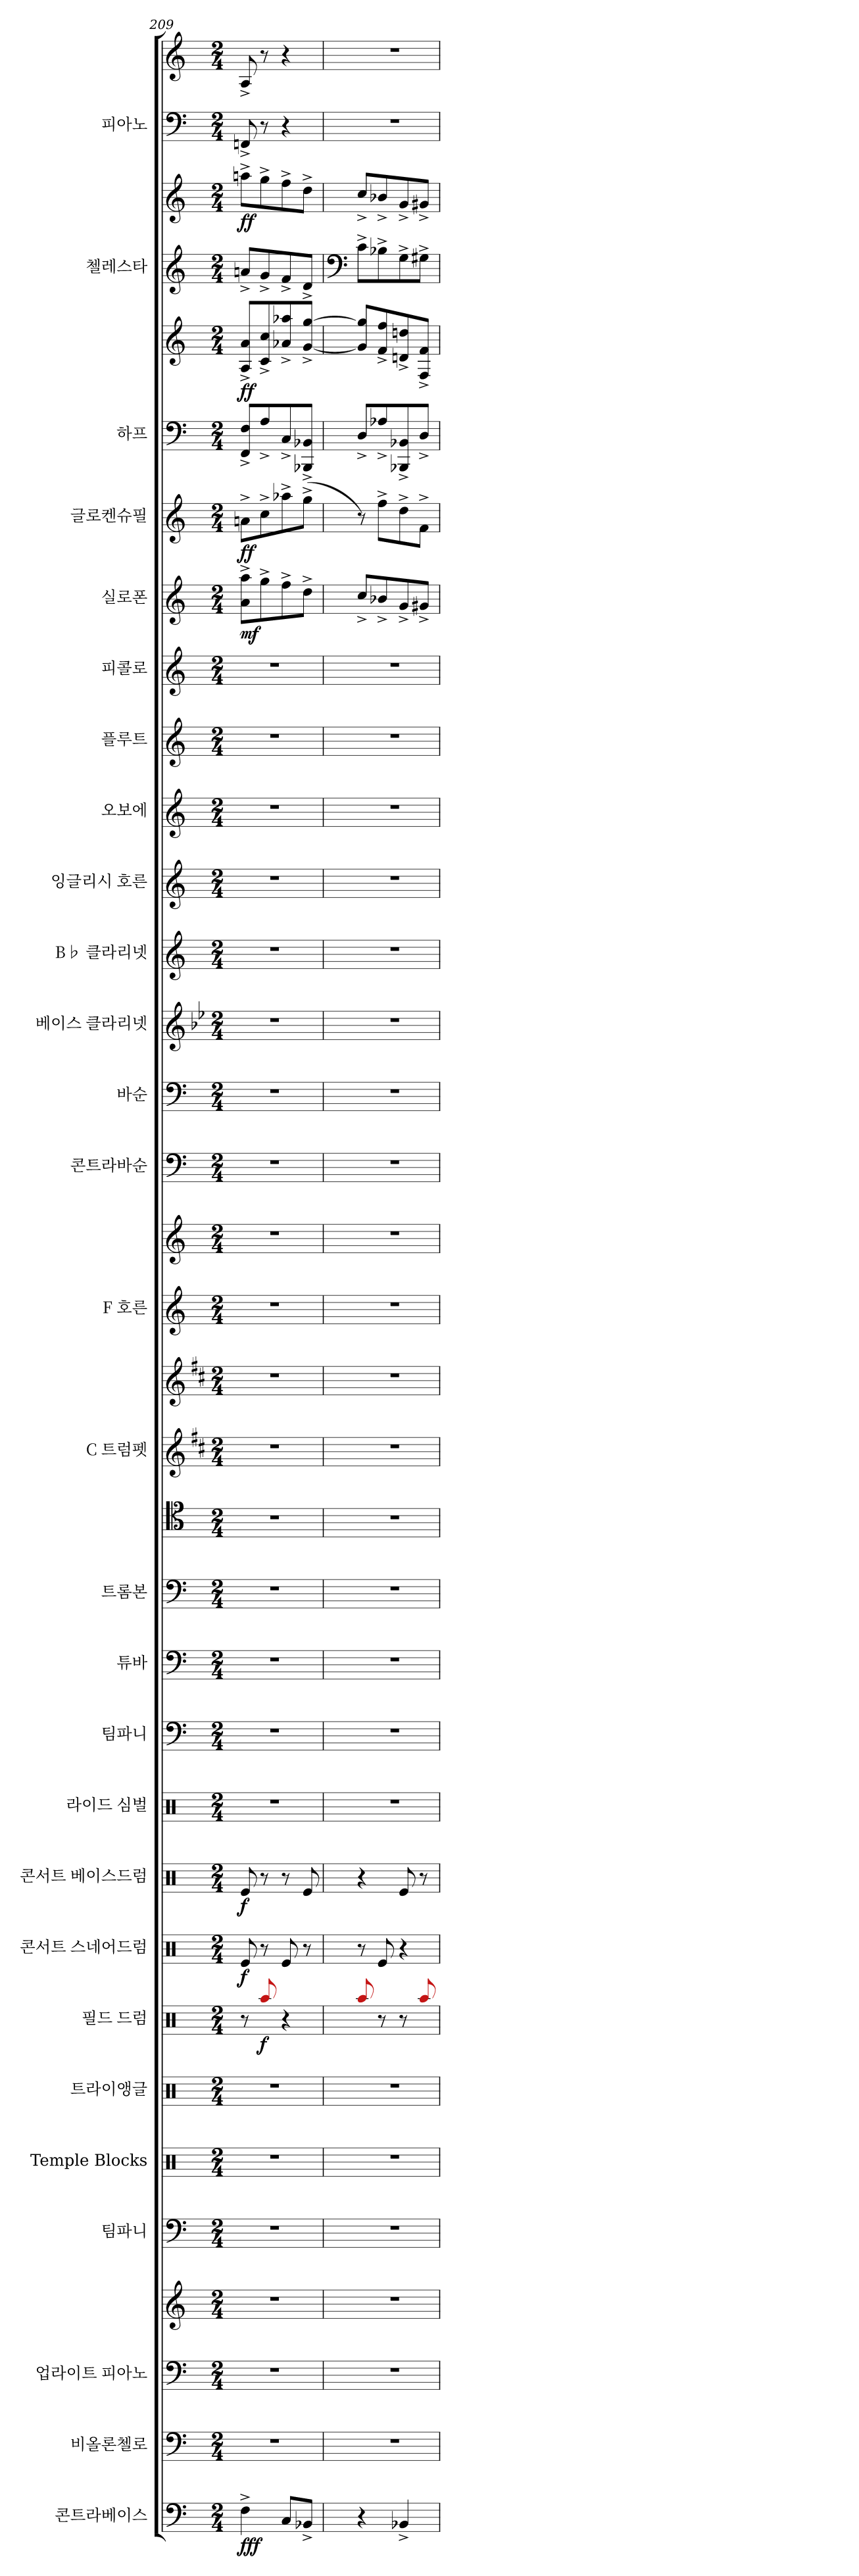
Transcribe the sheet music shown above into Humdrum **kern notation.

**kern	**dynam	**kern	**kern	**kern	**kern	**kern	**kern	**kern	**dynam	**kern	**dynam	**kern	**dynam	**kern	**kern	**kern	**kern	**kern	**kern	**kern	**kern	**kern	**kern	**kern	**kern	**kern	**kern	**kern	**kern	**kern	**kern	**dynam	**kern	**dynam	**kern	**kern	**dynam	**kern	**kern	**dynam	**kern	**kern
*part28	*part28	*part27	*part26	*part26	*part25	*part24	*part23	*part22	*part22	*part21	*part21	*part20	*part20	*part19	*part18	*part17	*part16	*part16	*part15	*part15	*part14	*part14	*part13	*part12	*part11	*part10	*part9	*part8	*part7	*part6	*part5	*part5	*part4	*part4	*part3	*part3	*part3	*part2	*part2	*part2	*part1	*part1
*staff35	*staff35	*staff34	*staff33	*staff32	*staff31	*staff30	*staff29	*staff28	*staff28	*staff27	*staff27	*staff26	*staff26	*staff25	*staff24	*staff23	*staff22	*staff21	*staff20	*staff19	*staff18	*staff17	*staff16	*staff15	*staff14	*staff13	*staff12	*staff11	*staff10	*staff9	*staff8	*staff8	*staff7	*staff7	*staff6	*staff5	*staff5/6	*staff4	*staff3	*staff3/4	*staff2	*staff1
*I"콘트라베이스	*	*I"비올론첼로	*I"업라이트 피아노	*	*I"팀파니	*I"Temple Blocks	*I"트라이앵글	*I"필드 드럼	*	*I"콘서트 스네어드럼	*	*I"콘서트 베이스드럼	*	*I"라이드 심벌	*I"팀파니	*I"튜바	*I"트롬본	*	*I"C 트럼펫	*	*I"F 호른	*	*I"콘트라바순	*I"바순	*I"베이스 클라리넷	*I"B♭ 클라리넷	*I"잉글리시 호른	*I"오보에	*I"플루트	*I"피콜로	*I"실로폰	*	*I"글로켄슈필	*	*I"하프	*	*	*I"첼레스타	*	*	*I"피아노	*
*	*	*	*	*	*	*I'Tmp. Bl.	*	*	*	*	*	*	*	*	*	*	*	*	*	*	*	*	*	*	*	*	*	*	*	*	*	*	*	*	*	*	*	*	*	*	*	*
!!LO:PB:g=z
*clefF4	*	*clefF4	*clefF4	*clefG2	*clefF4	*clefX	*clefX	*clefX	*	*clefX	*	*clefX	*	*clefX	*clefF4	*clefF4	*clefF4	*clefC4	*clefG2	*clefG2	*clefG2	*clefG2	*clefF4	*clefF4	*clefG2	*clefG2	*clefG2	*clefG2	*clefG2	*clefG2	*clefG2	*	*clefG2	*	*clefF4	*clefG2	*	*clefG2	*clefG2	*	*clefF4	*clefG2
*ITrd7c12	*	*	*	*	*	*	*	*	*	*	*	*	*	*	*	*	*	*	*ITrd1c2	*ITrd1c2	*ITrd4c7	*ITrd4c7	*ITrd7c12	*	*ITrd8c14	*ITrd1c2	*ITrd4c7	*	*	*ITrd-7c-12	*ITrd-7c-12	*	*ITrd-14c-24	*	*	*	*	*ITrd-7c-12	*ITrd-7c-12	*	*	*
*k[]	*	*k[]	*k[]	*k[]	*k[]	*k[]	*k[]	*k[]	*	*k[]	*	*k[]	*	*k[]	*k[]	*k[]	*k[]	*k[]	*k[]	*k[]	*k[b-]	*k[b-]	*k[]	*k[]	*k[b-e-]	*k[b-e-]	*k[b-]	*k[]	*k[]	*k[]	*k[]	*	*k[]	*	*k[]	*k[]	*	*k[]	*k[]	*	*k[]	*k[]
*M2/4	*	*M2/4	*M2/4	*M2/4	*M2/4	*M2/4	*M2/4	*M2/4	*	*M2/4	*	*M2/4	*	*M2/4	*M2/4	*M2/4	*M2/4	*M2/4	*M2/4	*M2/4	*M2/4	*M2/4	*M2/4	*M2/4	*M2/4	*M2/4	*M2/4	*M2/4	*M2/4	*M2/4	*M2/4	*	*M2/4	*	*M2/4	*M2/4	*	*M2/4	*M2/4	*	*M2/4	*M2/4
=209	=209	=209	=209	=209	=209	=209	=209	=209	=209	=209	=209	=209	=209	=209	=209	=209	=209	=209	=209	=209	=209	=209	=209	=209	=209	=209	=209	=209	=209	=209	=209	=209	=209	=209	=209	=209	=209	=209	=209	=209	=209	=209
!	!LO:DY:b	!	!	!	!	!	!	!	!	!	!LO:DY:b	!	!LO:DY:b	!	!	!	!	!	!	!	!	!	!	!	!	!	!	!	!	!	!	!LO:DY:b	!	!LO:DY:b	!	!	!LO:DY:b	!	!	!LO:DY:b	!	!
4FF^\	fff	2r	2r	2r	2r	2r	2r	8r	.	8Re/	f	8Re/	f	2r	2r	2r	2r	2r	2r	2r	2r	2r	2r	2r	2r	2r	2r	2r	2r	2r	8aa\^ 8aaa\^L	mf	8aaan^\L	ff	8FF/^ 8F/^L	8A/^ 8a/^L	ff	8aan^/L	8aaan^\L	ff	8FFn^/	8A^/
!	!	!	!	!	!	!	!	!	!LO:DY:b	!	!	!	!	!	!	!	!	!	!	!	!	!	!	!	!	!	!	!	!	!	!	!	!	!	!	!	!	!	!	!	!	!
.	.	.	.	.	.	.	.	8aa/	f	8r	.	8r	.	.	.	.	.	.	.	.	.	.	.	.	.	.	.	.	.	.	8ggg^\	.	8cccc^\	.	8A^/	8c/^ 8cc/^	.	8gg^/	8ggg^\	.	8r	8r
8CC/L	.	.	.	.	.	.	.	4r	.	8Re/	.	8r	.	.	.	.	.	.	.	.	.	.	.	.	.	.	.	.	.	.	8fff^\	.	8aaaa-X^\	.	8C^/	8a-X/^ 8aa-X/^	.	8ff^/	8fff^\	.	4r	4r
8BBB-X^/J	.	.	.	.	.	.	.	.	.	8r	.	8Re/	.	.	.	.	.	.	.	.	.	.	.	.	.	.	.	.	.	.	8ddd^\J	.	(>8gggg^\J	.	8BBB-X/^ 8BB-X/^J	[8g/^ [8gg/^J	.	8dd^/J	8ddd^\J	.	.	.
=210	=210	=210	=210	=210	=210	=210	=210	=210	=210	=210	=210	=210	=210	=210	=210	=210	=210	=210	=210	=210	=210	=210	=210	=210	=210	=210	=210	=210	=210	=210	=210	=210	=210	=210	=210	=210	=210	=210	=210	=210	=210	=210
*	*	*	*	*	*	*	*	*	*	*	*	*	*	*	*	*	*	*	*	*	*	*	*	*	*	*	*	*	*	*	*	*	*	*	*	*	*	*clefF4	*	*	*	*
4r	.	2r	2r	2r	2r	2r	2r	8aa/	.	8r	.	4r	.	2r	2r	2r	2r	2r	2r	2r	2r	2r	2r	2r	2r	2r	2r	2r	2r	2r	8ccc^/L	.	8r)	.	8D^/L	8g/] 8gg/]L	.	8cc^\L	8ccc^/L	.	2r	2r
.	.	.	.	.	.	.	.	8r	.	8Re/	.	.	.	.	.	.	.	.	.	.	.	.	.	.	.	.	.	.	.	.	8bb-X^/	.	8ffff^\L	.	8A-X^/	8f/^ 8ff/^	.	8b-X^\	8bb-X^/	.	.	.
4BBB-X^/	.	.	.	.	.	.	.	8r	.	4r	.	8Re/	.	.	.	.	.	.	.	.	.	.	.	.	.	.	.	.	.	.	8gg^/	.	8dddd^\	.	8BBB-X/^ 8BB-X/^	8dn/^ 8ddn/^	.	8g^\	8gg^/	.	.	.
.	.	.	.	.	.	.	.	8aa/	.	.	.	8r	.	.	.	.	.	.	.	.	.	.	.	.	.	.	.	.	.	.	8gg#X^/J	.	8fff^\J	.	8D^/J	8F/^ 8f/^J	.	8g#X^\J	8gg#X^/J	.	.	.
=	=	=	=	=	=	=	=	=	=	=	=	=	=	=	=	=	=	=	=	=	=	=	=	=	=	=	=	=	=	=	=	=	=	=	=	=	=	=	=	=	=	=
*-	*-	*-	*-	*-	*-	*-	*-	*-	*-	*-	*-	*-	*-	*-	*-	*-	*-	*-	*-	*-	*-	*-	*-	*-	*-	*-	*-	*-	*-	*-	*-	*-	*-	*-	*-	*-	*-	*-	*-	*-	*-	*-
